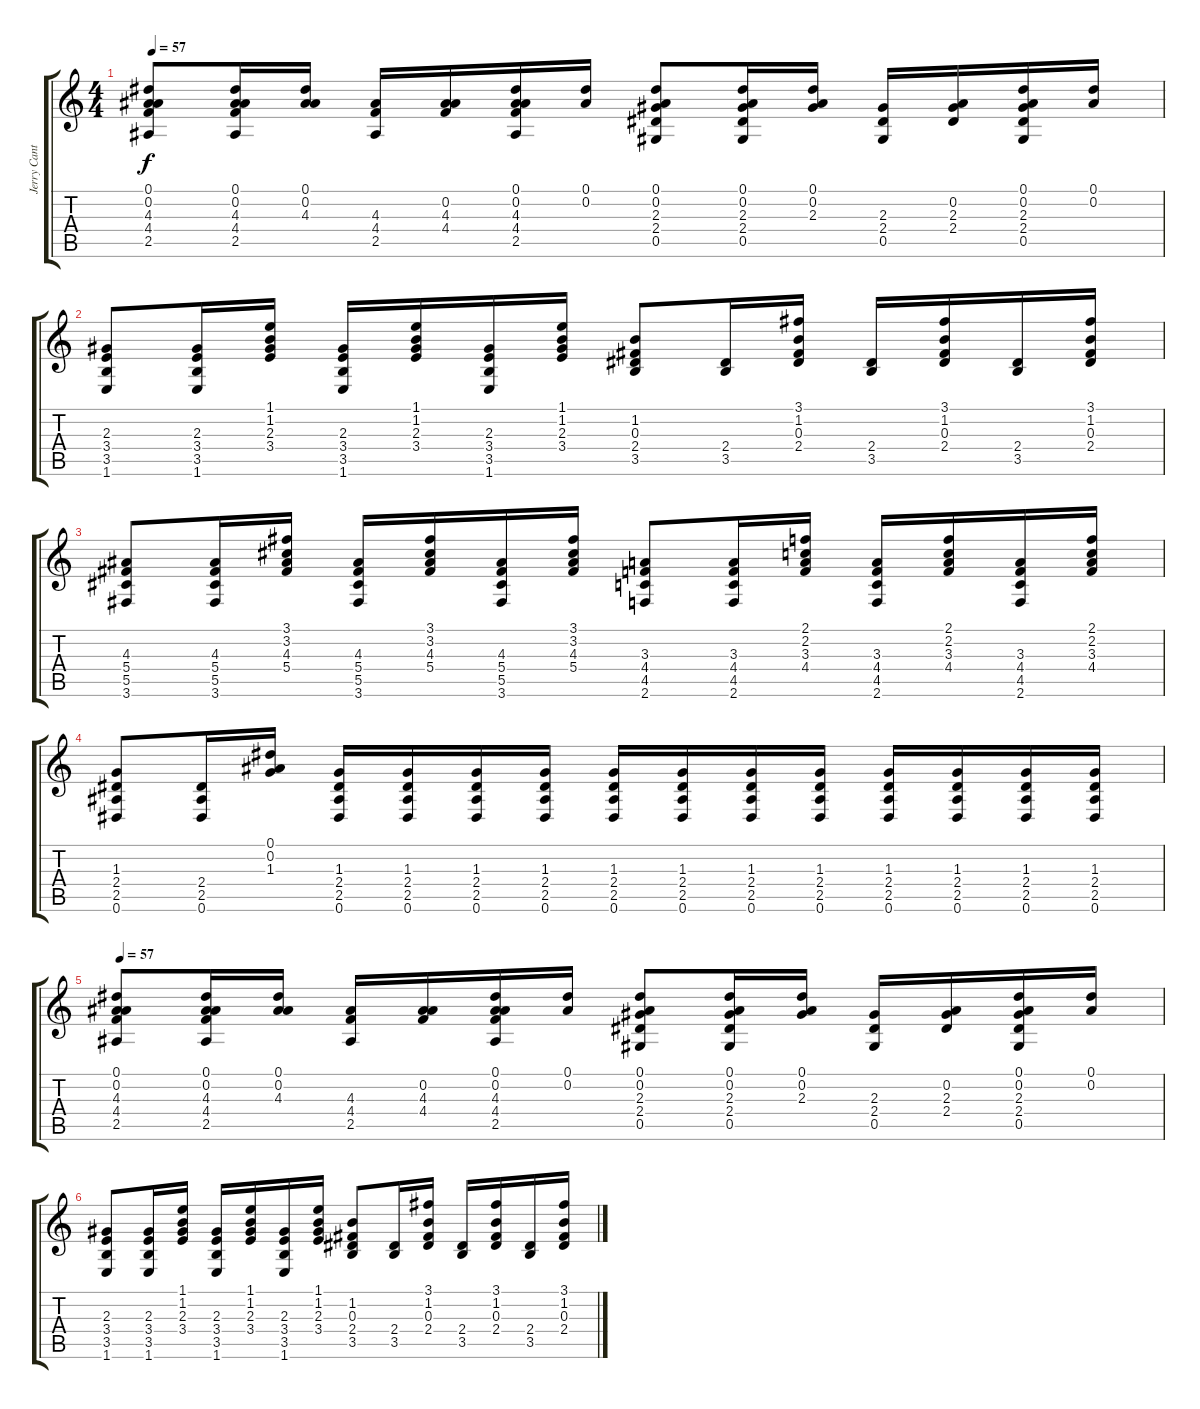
\track ("Jerry Cantrell (Clean)" "Jerry Cant") {instrument acousticguitarsteel}
\staff {score tabs}
\tuning (Eb4 Bb3 Gb3 Db3 Ab2 Eb2) {hide}
\ts (4 4)
\tempo 57
\clef g2
\ks c
(0.1 0.2 4.3 4.4 2.5).8{dy f} (0.1 0.2 4.3 4.4 2.5).16 (0.1 0.2 4.3).16 (4.3 4.4 2.5).16 (0.2 4.3 4.4).16 (0.1 0.2 4.3 4.4 2.5).16 (0.1 0.2).16 (0.1 0.2 2.3 2.4 0.5).8 (0.1 0.2 2.3 2.4 0.5).16 (0.1 0.2 2.3).16 (2.3 2.4 0.5).16 (0.2 2.3 2.4).16 (0.1 0.2 2.3 2.4 0.5).16 (0.1 0.2).16 |
(2.3 3.4 3.5 1.6).8 (2.3 3.4 3.5 1.6).16 (1.1 1.2 2.3 3.4).16 (2.3 3.4 3.5 1.6).16 (1.1 1.2 2.3 3.4).16 (2.3 3.4 3.5 1.6).16 (1.1 1.2 2.3 3.4).16 (1.2 0.3 2.4 3.5).8 (2.4 3.5).16 (3.1 1.2 0.3 2.4).16 (2.4 3.5).16 (3.1 1.2 0.3 2.4).16 (2.4 3.5).16 (3.1 1.2 0.3 2.4).16 |
(4.3 5.4 5.5 3.6).8 (4.3 5.4 5.5 3.6).16 (3.1 3.2 4.3 5.4).16 (4.3 5.4 5.5 3.6).16 (3.1 3.2 4.3 5.4).16 (4.3 5.4 5.5 3.6).16 (3.1 3.2 4.3 5.4).16 (3.3 4.4 4.5 2.6).8 (3.3 4.4 4.5 2.6).16 (2.1 2.2 3.3 4.4).16 (3.3 4.4 4.5 2.6).16 (2.1 2.2 3.3 4.4).16 (3.3 4.4 4.5 2.6).16 (2.1 2.2 3.3 4.4).16 |
(1.3 2.4 2.5 0.6).8 (2.4 2.5 0.6).16 (0.1 0.2 1.3).16 (1.3 2.4 2.5 0.6).16 (1.3 2.4 2.5 0.6).16 (1.3 2.4 2.5 0.6).16 (1.3 2.4 2.5 0.6).16 (1.3 2.4 2.5 0.6).16 (1.3 2.4 2.5 0.6).16 (1.3 2.4 2.5 0.6).16 (1.3 2.4 2.5 0.6).16 (1.3 2.4 2.5 0.6).16 (1.3 2.4 2.5 0.6).16 (1.3 2.4 2.5 0.6).16 (1.3 2.4 2.5 0.6).16 |
\tempo 57
(0.1 0.2 4.3 4.4 2.5).8 (0.1 0.2 4.3 4.4 2.5).16 (0.1 0.2 4.3).16 (4.3 4.4 2.5).16 (0.2 4.3 4.4).16 (0.1 0.2 4.3 4.4 2.5).16 (0.1 0.2).16 (0.1 0.2 2.3 2.4 0.5).8 (0.1 0.2 2.3 2.4 0.5).16 (0.1 0.2 2.3).16 (2.3 2.4 0.5).16 (0.2 2.3 2.4).16 (0.1 0.2 2.3 2.4 0.5).16 (0.1 0.2).16 |
(2.3 3.4 3.5 1.6).8 (2.3 3.4 3.5 1.6).16 (1.1 1.2 2.3 3.4).16 (2.3 3.4 3.5 1.6).16 (1.1 1.2 2.3 3.4).16 (2.3 3.4 3.5 1.6).16 (1.1 1.2 2.3 3.4).16 (1.2 0.3 2.4 3.5).8 (2.4 3.5).16 (3.1 1.2 0.3 2.4).16 (2.4 3.5).16 (3.1 1.2 0.3 2.4).16 (2.4 3.5).16 (3.1 1.2 0.3 2.4).16
